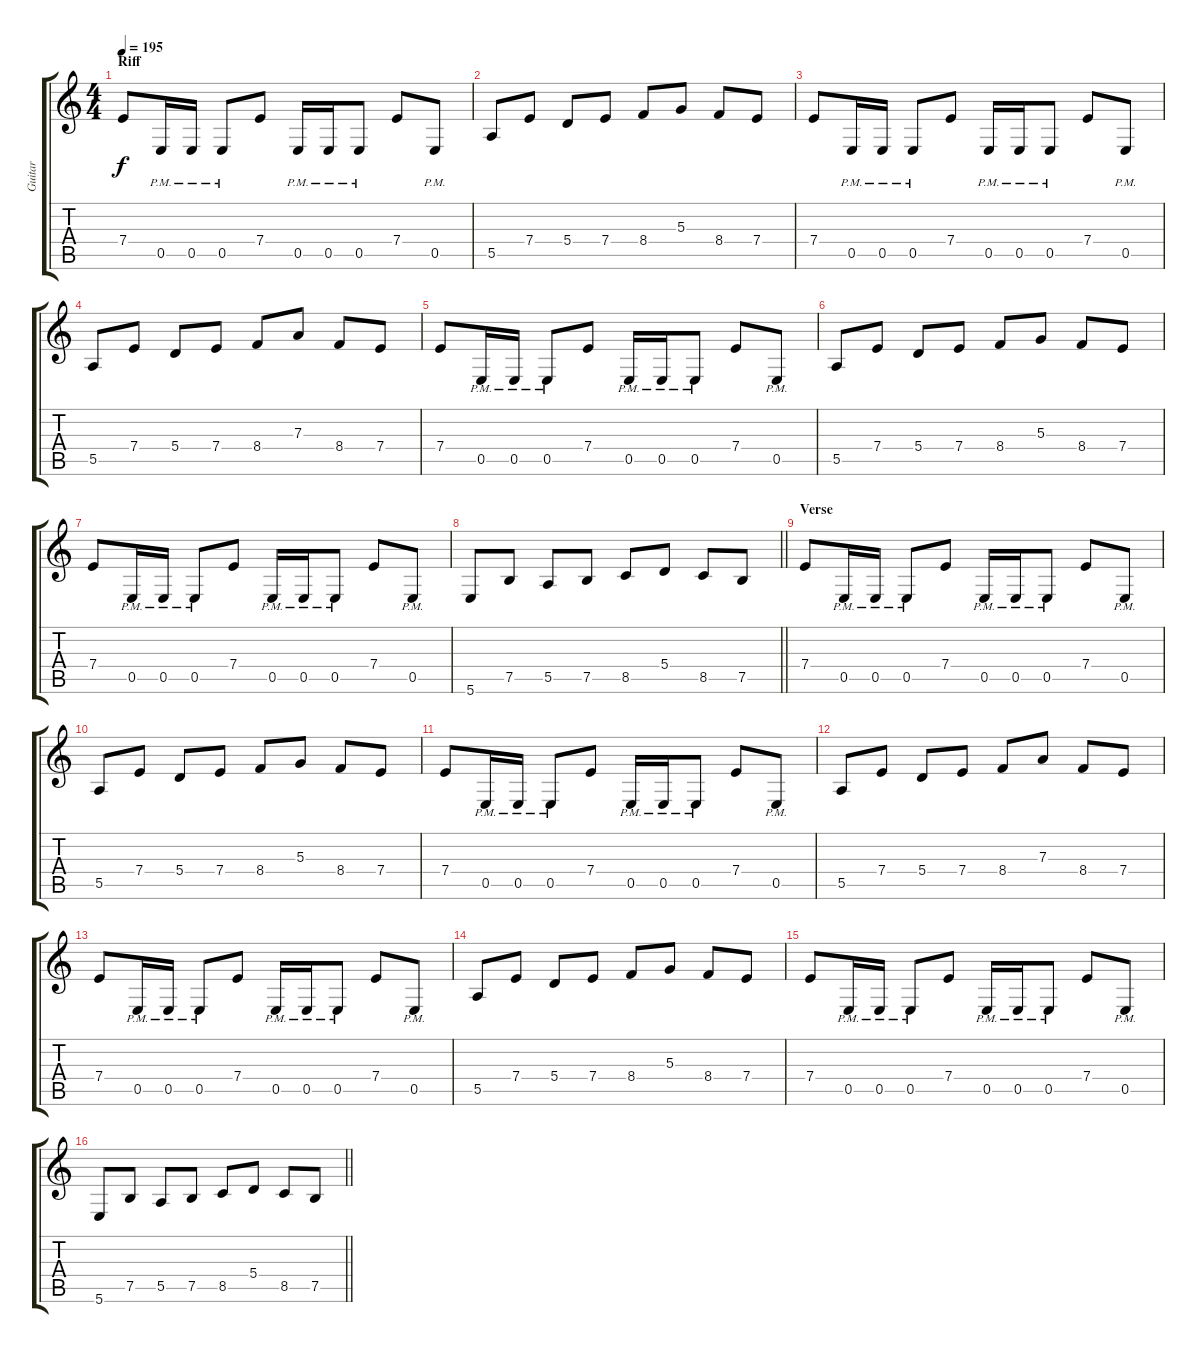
\track ("Guitar" "Guitar") {instrument distortionguitar}
\staff {score tabs}
\tuning (B3 Gb3 D3 A2 E2 B1) {hide}
\ts (4 4)
\section ("" "Riff")
\tempo 195
\clef g2
\ks c
7.4.8{dy f balance 16} 0.5{pm}.16 0.5{pm}.16 0.5{pm}.8 7.4.8 0.5{pm}.16 0.5{pm}.16 0.5{pm}.8 7.4.8 0.5{pm}.8 |
5.5.8 7.4.8 5.4.8 7.4.8 8.4.8 5.3.8 8.4.8 7.4.8 |
7.4.8 0.5{pm}.16 0.5{pm}.16 0.5{pm}.8 7.4.8 0.5{pm}.16 0.5{pm}.16 0.5{pm}.8 7.4.8 0.5{pm}.8 |
5.5.8 7.4.8 5.4.8 7.4.8 8.4.8 7.3.8 8.4.8 7.4.8 |
7.4.8 0.5{pm}.16 0.5{pm}.16 0.5{pm}.8 7.4.8 0.5{pm}.16 0.5{pm}.16 0.5{pm}.8 7.4.8 0.5{pm}.8 |
5.5.8 7.4.8 5.4.8 7.4.8 8.4.8 5.3.8 8.4.8 7.4.8 |
7.4.8 0.5{pm}.16 0.5{pm}.16 0.5{pm}.8 7.4.8 0.5{pm}.16 0.5{pm}.16 0.5{pm}.8 7.4.8 0.5{pm}.8 |
\barLineRight lightlight
5.6.8 7.5.8 5.5.8 7.5.8 8.5.8 5.4.8 8.5.8 7.5.8 |
\section ("" "Verse")
7.4.8 0.5{pm}.16 0.5{pm}.16 0.5{pm}.8 7.4.8 0.5{pm}.16 0.5{pm}.16 0.5{pm}.8 7.4.8 0.5{pm}.8 |
5.5.8 7.4.8 5.4.8 7.4.8 8.4.8 5.3.8 8.4.8 7.4.8 |
7.4.8 0.5{pm}.16 0.5{pm}.16 0.5{pm}.8 7.4.8 0.5{pm}.16 0.5{pm}.16 0.5{pm}.8 7.4.8 0.5{pm}.8 |
5.5.8 7.4.8 5.4.8 7.4.8 8.4.8 7.3.8 8.4.8 7.4.8 |
7.4.8 0.5{pm}.16 0.5{pm}.16 0.5{pm}.8 7.4.8 0.5{pm}.16 0.5{pm}.16 0.5{pm}.8 7.4.8 0.5{pm}.8 |
5.5.8 7.4.8 5.4.8 7.4.8 8.4.8 5.3.8 8.4.8 7.4.8 |
7.4.8 0.5{pm}.16 0.5{pm}.16 0.5{pm}.8 7.4.8 0.5{pm}.16 0.5{pm}.16 0.5{pm}.8 7.4.8 0.5{pm}.8 |
\barLineRight lightlight
5.6.8 7.5.8 5.5.8 7.5.8 8.5.8 5.4.8 8.5.8 7.5.8
